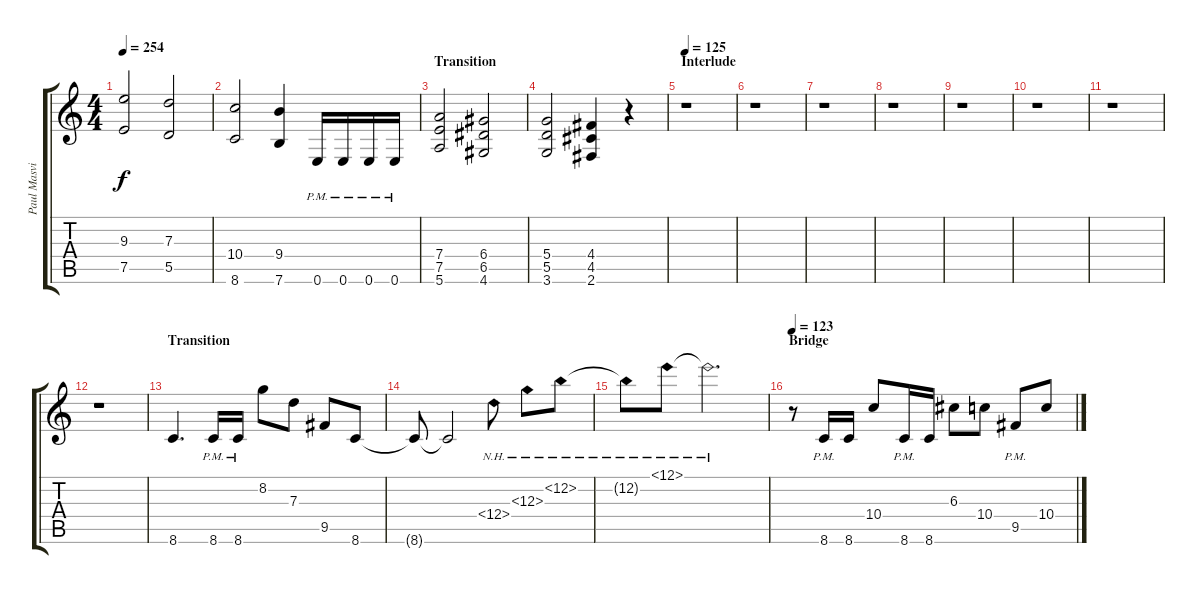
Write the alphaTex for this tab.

\track ("Paul Masvidal (distortion)" "Paul Masvi") {instrument distortionguitar}
\staff {score tabs}
\tuning (E4 B3 G3 D3 A2 E2) {hide}
\ts (4 4)
\tempo 254
\clef g2
\ks c
(9.3 7.5).2{dy f} (7.3 5.5).2 |
(10.4 8.6).2 (9.4 7.6).4 0.6{pm}.16 0.6{pm}.16 0.6{pm}.16 0.6{pm}.16 |
\section ("" "Transition")
(7.4 7.5 5.6).2 (6.4 6.5 4.6).2 |
(5.4 5.5 3.6).2 (4.4 4.5 2.6).4 r.4 |
\section ("" "Interlude")
\tempo 125
r.1 |
r.1 |
r.1 |
r.1 |
r.1 |
r.1 |
r.1 |
r.1 |
\section ("" "Transition")
8.6.4{d} 8.6{pm}.16 8.6{pm}.16 8.2.8 7.3.8 9.5.8 8.6.8 |
8.6{t}.8 8.6{t}.2 12.4{nh}.8 12.3{nh}.8 12.2{nh}.8 |
12.2{nh t}.8 12.1{nh}.8 12.1{nh t}.2{d} |
\section ("" "Bridge")
\tempo 123
r.8 8.6{pm}.16 8.6.16 10.4.8 8.6{pm}.16 8.6.16 6.3.8 10.4.8 9.5{pm}.8 10.4.8
